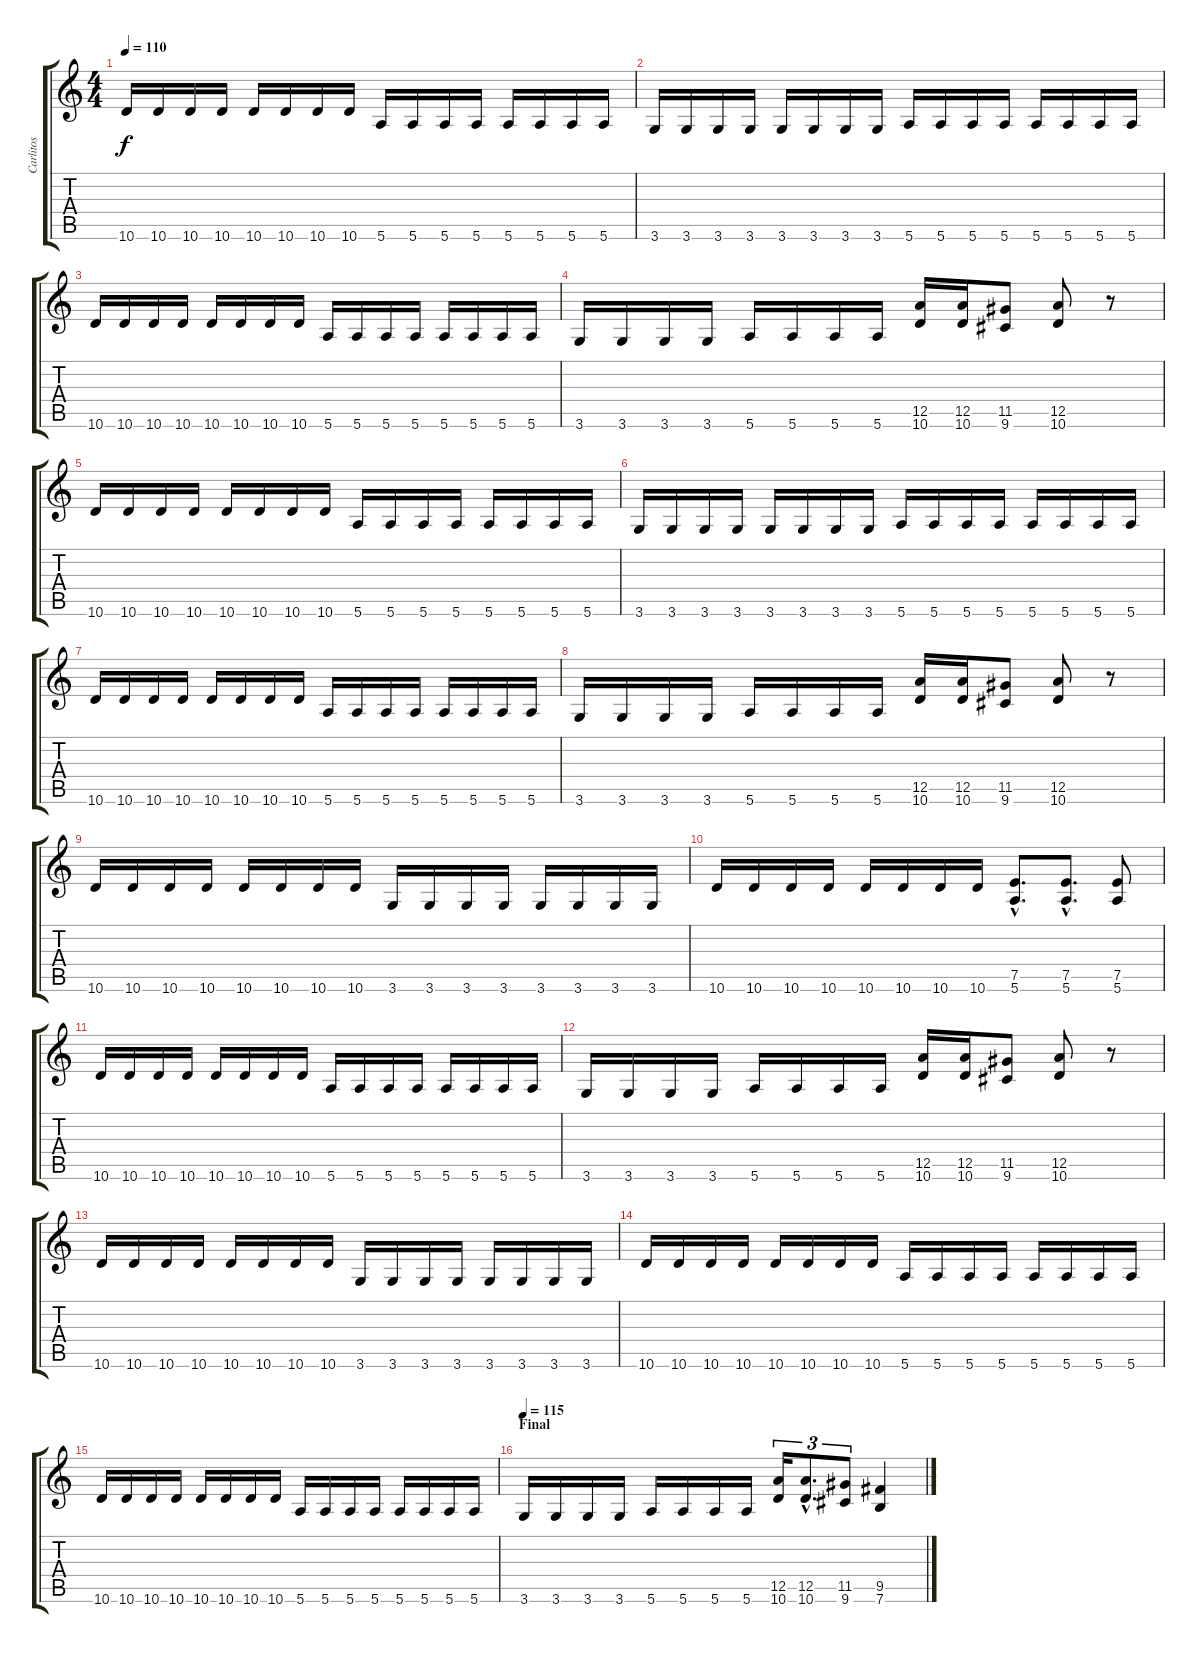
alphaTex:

\track ("Carlitos" "Carlitos") {instrument distortionguitar}
\staff {score tabs}
\tuning (E4 B3 G3 D3 A2 E2) {hide}
\ts (4 4)
\tempo 110
\clef g2
\ks c
10.6.16{dy f} 10.6.16 10.6.16 10.6.16 10.6.16 10.6.16 10.6.16 10.6.16 5.6.16 5.6.16 5.6.16 5.6.16 5.6.16 5.6.16 5.6.16 5.6.16 |
3.6.16 3.6.16 3.6.16 3.6.16 3.6.16 3.6.16 3.6.16 3.6.16 5.6.16 5.6.16 5.6.16 5.6.16 5.6.16 5.6.16 5.6.16 5.6.16 |
10.6.16 10.6.16 10.6.16 10.6.16 10.6.16 10.6.16 10.6.16 10.6.16 5.6.16 5.6.16 5.6.16 5.6.16 5.6.16 5.6.16 5.6.16 5.6.16 |
3.6.16 3.6.16 3.6.16 3.6.16 5.6.16 5.6.16 5.6.16 5.6.16 (12.5 10.6).16 (12.5 10.6).16 (11.5 9.6).8 (12.5 10.6).8 r.8 |
10.6.16 10.6.16 10.6.16 10.6.16 10.6.16 10.6.16 10.6.16 10.6.16 5.6.16 5.6.16 5.6.16 5.6.16 5.6.16 5.6.16 5.6.16 5.6.16 |
3.6.16 3.6.16 3.6.16 3.6.16 3.6.16 3.6.16 3.6.16 3.6.16 5.6.16 5.6.16 5.6.16 5.6.16 5.6.16 5.6.16 5.6.16 5.6.16 |
10.6.16 10.6.16 10.6.16 10.6.16 10.6.16 10.6.16 10.6.16 10.6.16 5.6.16 5.6.16 5.6.16 5.6.16 5.6.16 5.6.16 5.6.16 5.6.16 |
3.6.16 3.6.16 3.6.16 3.6.16 5.6.16 5.6.16 5.6.16 5.6.16 (12.5 10.6).16 (12.5 10.6).16 (11.5 9.6).8 (12.5 10.6).8 r.8 |
10.6.16 10.6.16 10.6.16 10.6.16 10.6.16 10.6.16 10.6.16 10.6.16 3.6.16 3.6.16 3.6.16 3.6.16 3.6.16 3.6.16 3.6.16 3.6.16 |
10.6.16 10.6.16 10.6.16 10.6.16 10.6.16 10.6.16 10.6.16 10.6.16 (7.5{hac} 5.6{hac}).8{d} (7.5{hac} 5.6{hac}).8{d} (7.5 5.6).8 |
10.6.16 10.6.16 10.6.16 10.6.16 10.6.16 10.6.16 10.6.16 10.6.16 5.6.16 5.6.16 5.6.16 5.6.16 5.6.16 5.6.16 5.6.16 5.6.16 |
3.6.16 3.6.16 3.6.16 3.6.16 5.6.16 5.6.16 5.6.16 5.6.16 (12.5 10.6).16 (12.5 10.6).16 (11.5 9.6).8 (12.5 10.6).8 r.8 |
10.6.16 10.6.16 10.6.16 10.6.16 10.6.16 10.6.16 10.6.16 10.6.16 3.6.16 3.6.16 3.6.16 3.6.16 3.6.16 3.6.16 3.6.16 3.6.16 |
10.6.16 10.6.16 10.6.16 10.6.16 10.6.16 10.6.16 10.6.16 10.6.16 5.6.16 5.6.16 5.6.16 5.6.16 5.6.16 5.6.16 5.6.16 5.6.16 |
10.6.16 10.6.16 10.6.16 10.6.16 10.6.16 10.6.16 10.6.16 10.6.16 5.6.16 5.6.16 5.6.16 5.6.16 5.6.16 5.6.16 5.6.16 5.6.16 |
\section ("" "Final")
\tempo 115
3.6.16 3.6.16 3.6.16 3.6.16 5.6.16 5.6.16 5.6.16 5.6.16 (12.5 10.6).16{tu (3 2)} (12.5{hac} 10.6{hac}).8{d tu (3 2)} (11.5 9.6).8{tu (3 2)} (9.5 7.6).4
